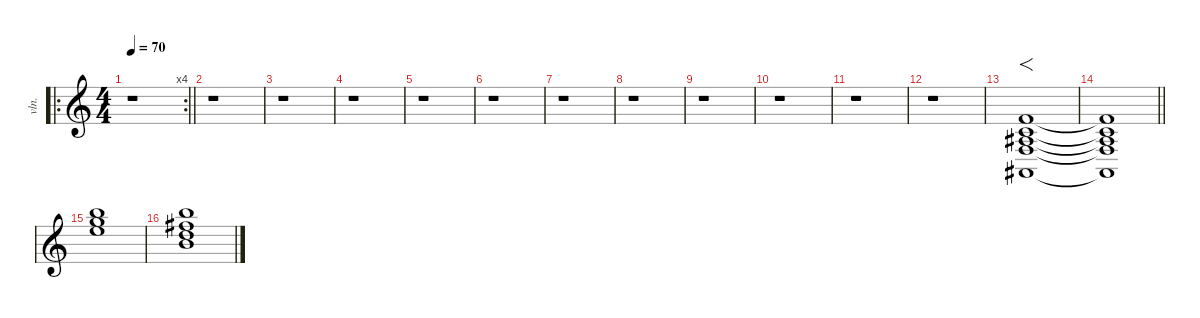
\defaultSystemsLayout 4
\hideDynamics
\bracketExtendMode nobrackets
\otherSystemsTrackNameOrientation horizontal
\track ("Synth" "vln.") {defaultSystemsLayout 8 instrument stringensemble2}
\staff {score}
\tuning (E4 B3 G3 D3 A2 E2)
\ro
\rc 4
\ts (4 4)
\beaming (8 2 2 2 2)
\tempo 70
\clef g2
\barLineRight lightlight
\ks c
r.1{dy f instrument stringensemble2 beam Down} |
r.1{beam Down} |
r.1{beam Down} |
r.1{beam Down} |
r.1{beam Down} |
r.1{beam Down} |
r.1{beam Down} |
r.1{beam Down} |
r.1{beam Down} |
r.1{beam Down} |
r.1{beam Down} |
r.1{beam Down} |
(1.1 1.2 3.3{acc #} 3.4 1.5{acc #}).1{f beam Up} |
\barLineRight lightlight
(1.1{t} 1.2{t} 3.3{t acc #} 3.4{t} 1.5{t acc #}).1{beam Up} |
(19.1 20.2 21.3).1{beam Down} |
(19.1 19.2{acc #} 19.3 21.4).1{beam Down}
